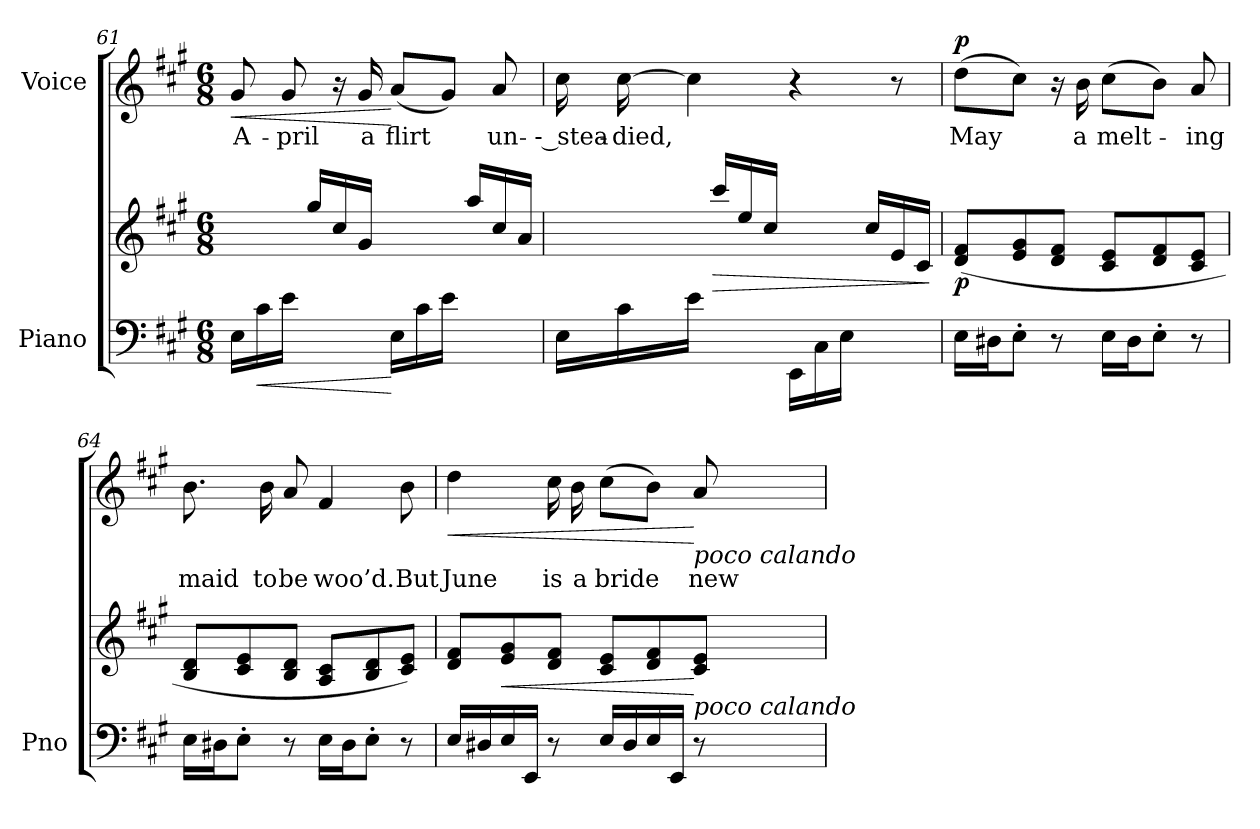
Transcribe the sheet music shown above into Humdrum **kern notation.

**kern	**kern	**dynam	**kern	**text	**dynam
*part2	*part2	*part2	*part1	*part1	*part1
*staff3	*staff2	*staff2/3	*staff1	*staff1	*staff1
*I"Piano	*	*	*I"Voice	*	*
*I'Pno	*	*	*	*	*
!!LO:LB:g=z
*clefF4	*clefG2	*	*clefG2	*	*
*k[f#c#g#]	*k[f#c#g#]	*	*k[f#c#g#]	*	*
*M6/8	*M6/8	*	*M6/8	*	*
=61	=61	=61	=61	=61	=61
*	*^	*	*	*	*
!	!	!	!	!	!LO:LY:b	!LO:HP:b
(16E\LL	2.ryy	8.ryy	.	8g#/	A-	<
!	!	!	!LO:HP:b=2	!	!	!
16c#\	.	.	<	.	.	.
!	!	!	!	!	!LO:LY:b	!
16e\JJ	.	.	.	8g#/	-pril	.
8.ryy	.	16gg#/LL	.	.	.	.
.	.	16cc#/	.	16r	.	.
!	!	!	!	!	!LO:LY:b	!
.	.	16g#/JJ)	.	16g#/	a	.
!	!	!	!	!	!LO:LY:b	!
(16E\LL	.	8.ryy	[	(8a/L	flirt	[
16c#\	.	.	.	.	.	.
16e\JJ	.	.	.	8g#/J)	.	.
8.ryy	.	16aa/LL	.	.	.	.
!	!	!	!	!	!LO:LY:b	!
.	.	16cc#/	.	8a/	un-	.
.	.	16a/JJ)	.	.	.	.
!!LO:LB:g=z
=62	=62	=62	=62	=62	=62	=62
!	!	!	!	!	!LO:LY:b	!
(16E\LL	2.ryy	8.ryy	.	16cc#\	-- stea-	.
!	!	!	!	!	!LO:LY:b	!
16c#\	.	.	.	[16cc#\	-died,	.
16e\JJ	.	.	.	4cc#\]	.	.
!	!	!	!LO:HP:b	!	!	!
8.ryy	.	16ccc#/LL	>	.	.	.
.	.	16ee/	.	.	.	.
.	.	16cc#/JJ)	.	.	.	.
(16EE\LL	.	8.ryy	.	4r	.	.
16C#\	.	.	.	.	.	.
16E\JJ	.	.	.	.	.	.
8.ryy	.	16cc#/LL	.	.	.	.
.	.	16e/	.	8r	.	.
.	.	16c#/JJ)	.	.	.	.
*	*v	*v	*	*	*	*
.	.	]	.	.	.
=63	=63	=63	=63	=63	=63
!	!	!LO:DY:b	!	!LO:LY:b	!LO:DY:a
16E\LL	(<8d/ 8f#/L	p	(8dd\L	May	p
16D#X\J	.	.	.	.	.
8E'\J	8e/ 8g#/	.	8cc#\J)	.	.
8r	8d/ 8f#/J	.	16r	.	.
!	!	!	!	!LO:LY:b	!
.	.	.	16b\	a	.
!	!	!	!	!LO:LY:b	!
16E\LL	8c#/ 8e/L	.	(8cc#\L	melt-	.
16D#\J	.	.	.	.	.
8E'\J	8d/ 8f#/	.	8b\J)	.	.
!	!	!	!	!LO:LY:b	!
8r	8c#/ 8e/J	.	8a/	-ing	.
=64	=64	=64	=64	=64	=64
!	!	!	!	!LO:LY:b	!
16E\LL	8B/ 8d/L	.	8.b\	maid	.
16D#X\J	.	.	.	.	.
8E'\J	8c#/ 8e/	.	.	.	.
!	!	!	!	!LO:LY:b	!
.	.	.	16b\	to	.
!	!	!	!	!LO:LY:b	!
8r	8B/ 8d/J	.	8a/	be	.
!	!	!	!	!LO:LY:b	!
16E\LL	8A/ 8c#/L	.	4f#/	woo’d.	.
16D#\J	.	.	.	.	.
8E'\J	8B/ 8d/	.	.	.	.
!	!	!	!	!LO:LY:b	!
8r	8c#/ 8e/J)	.	8b\	But	.
!!LO:LB:g=z
=65	=65	=65	=65	=65	=65
!	!	!	!	!LO:LY:b	!LO:HP:b
16E/LL	8d/ 8f#/L	.	4dd\	June	<
16D#X/	.	.	.	.	.
!	!	!LO:HP:b	!	!	!
16E/	8e/ 8g#/	<	.	.	.
16EE/JJ	.	.	.	.	.
!	!	!	!	!LO:LY:b	!
8r	8d/ 8f#/J	.	16cc#\	is	.
!	!	!	!	!LO:LY:b	!
.	.	.	16b\	a	.
!	!	!	!	!LO:LY:b	!
16E/LL	8c#/ 8e/L	.	(8cc#\L	bride	.
16D#/	.	.	.	.	.
16E/	8d/ 8f#/	.	8b\J)	.	.
16EE/JJ	.	.	.	.	.
!	!	!	!LO:TX:b:i:t=poco calando	!	!
!	!LO:TX:b:i:t=poco calando	!	!	!	!
!	!	!	!	!LO:LY:b	!
8r	8c#/ 8e/J	[	8a/	new	[
=	=	=	=	=	=
*-	*-	*-	*-	*-	*-
